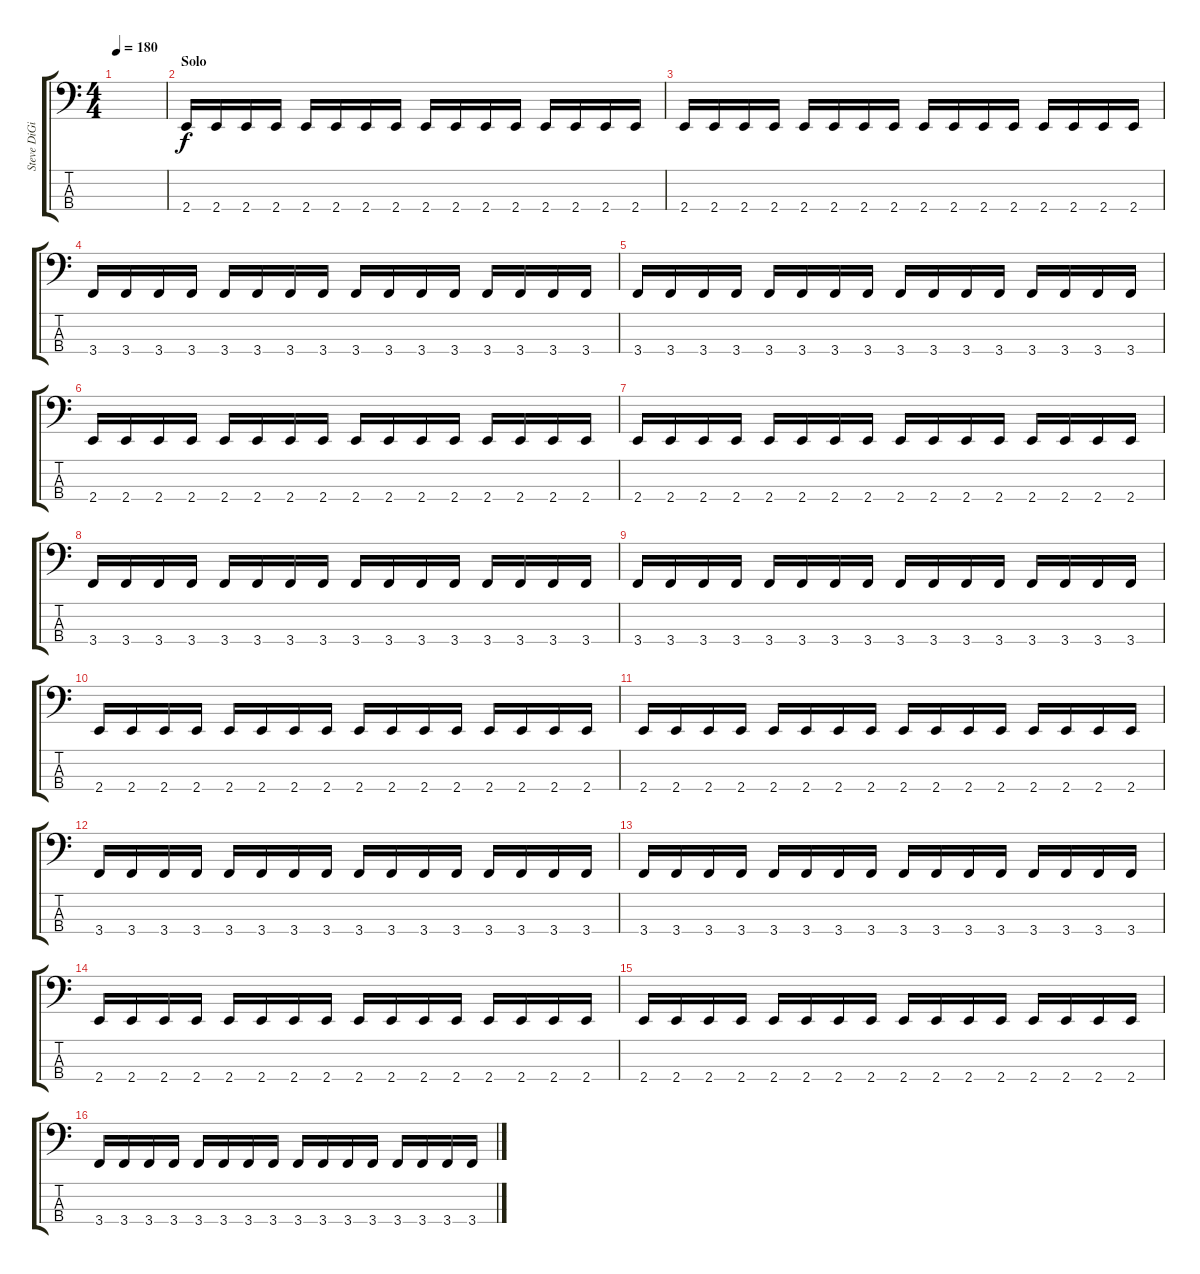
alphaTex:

\track ("Steve DiGiorgio" "Steve DiGi") {instrument fretlessbass}
\staff {score tabs}
\tuning (F2 C2 G1 D1) {hide}
\ts (4 4)
\tempo 180
\clef f4
\ks c
|
\section ("" "Solo")
2.4.16 2.4.16 2.4.16 2.4.16 2.4.16 2.4.16 2.4.16 2.4.16 2.4.16 2.4.16 2.4.16 2.4.16 2.4.16 2.4.16 2.4.16 2.4.16 |
2.4.16 2.4.16 2.4.16 2.4.16 2.4.16 2.4.16 2.4.16 2.4.16 2.4.16 2.4.16 2.4.16 2.4.16 2.4.16 2.4.16 2.4.16 2.4.16 |
3.4.16 3.4.16 3.4.16 3.4.16 3.4.16 3.4.16 3.4.16 3.4.16 3.4.16 3.4.16 3.4.16 3.4.16 3.4.16 3.4.16 3.4.16 3.4.16 |
3.4.16 3.4.16 3.4.16 3.4.16 3.4.16 3.4.16 3.4.16 3.4.16 3.4.16 3.4.16 3.4.16 3.4.16 3.4.16 3.4.16 3.4.16 3.4.16 |
2.4.16 2.4.16 2.4.16 2.4.16 2.4.16 2.4.16 2.4.16 2.4.16 2.4.16 2.4.16 2.4.16 2.4.16 2.4.16 2.4.16 2.4.16 2.4.16 |
2.4.16 2.4.16 2.4.16 2.4.16 2.4.16 2.4.16 2.4.16 2.4.16 2.4.16 2.4.16 2.4.16 2.4.16 2.4.16 2.4.16 2.4.16 2.4.16 |
3.4.16 3.4.16 3.4.16 3.4.16 3.4.16 3.4.16 3.4.16 3.4.16 3.4.16 3.4.16 3.4.16 3.4.16 3.4.16 3.4.16 3.4.16 3.4.16 |
3.4.16 3.4.16 3.4.16 3.4.16 3.4.16 3.4.16 3.4.16 3.4.16 3.4.16 3.4.16 3.4.16 3.4.16 3.4.16 3.4.16 3.4.16 3.4.16 |
2.4.16 2.4.16 2.4.16 2.4.16 2.4.16 2.4.16 2.4.16 2.4.16 2.4.16 2.4.16 2.4.16 2.4.16 2.4.16 2.4.16 2.4.16 2.4.16 |
2.4.16 2.4.16 2.4.16 2.4.16 2.4.16 2.4.16 2.4.16 2.4.16 2.4.16 2.4.16 2.4.16 2.4.16 2.4.16 2.4.16 2.4.16 2.4.16 |
3.4.16 3.4.16 3.4.16 3.4.16 3.4.16 3.4.16 3.4.16 3.4.16 3.4.16 3.4.16 3.4.16 3.4.16 3.4.16 3.4.16 3.4.16 3.4.16 |
3.4.16 3.4.16 3.4.16 3.4.16 3.4.16 3.4.16 3.4.16 3.4.16 3.4.16 3.4.16 3.4.16 3.4.16 3.4.16 3.4.16 3.4.16 3.4.16 |
2.4.16 2.4.16 2.4.16 2.4.16 2.4.16 2.4.16 2.4.16 2.4.16 2.4.16 2.4.16 2.4.16 2.4.16 2.4.16 2.4.16 2.4.16 2.4.16 |
2.4.16 2.4.16 2.4.16 2.4.16 2.4.16 2.4.16 2.4.16 2.4.16 2.4.16 2.4.16 2.4.16 2.4.16 2.4.16 2.4.16 2.4.16 2.4.16 |
3.4.16 3.4.16 3.4.16 3.4.16 3.4.16 3.4.16 3.4.16 3.4.16 3.4.16 3.4.16 3.4.16 3.4.16 3.4.16 3.4.16 3.4.16 3.4.16
